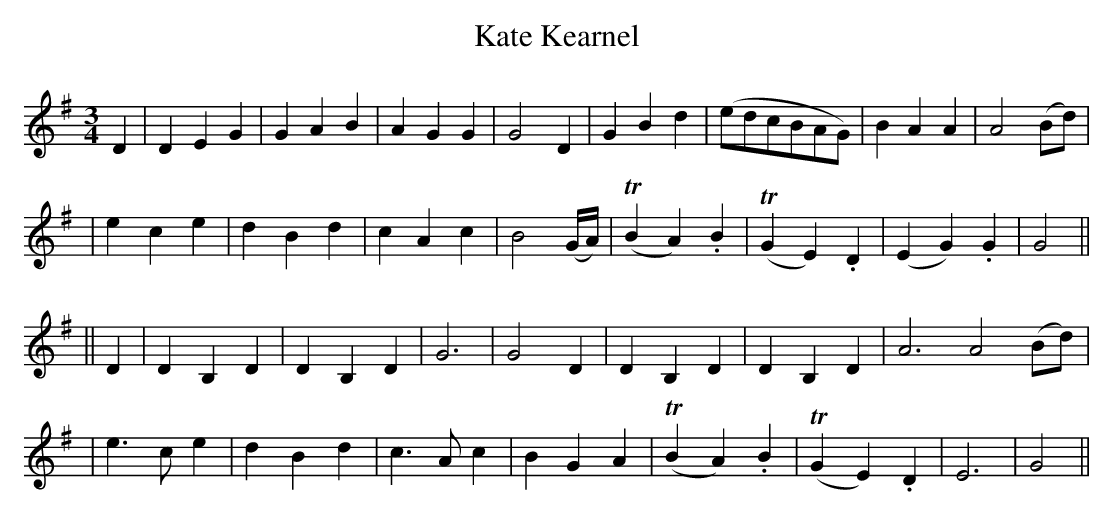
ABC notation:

X:1
T:Kate Kearnel
M:3/4
L:1/8
K:G
D2 \
| D2 E2 G2 | G2 A2 B2 | A2 G2 G2 | G4 D2 \
| G2 B2 d2 | (edcBAG) | B2 A2 A2 | A4 (Bd) |
| e2 c2 e2 | d2 B2 d2 | c2 A2 c2 | B4 (G/A/) \
| (TB2 A2) .B2 | (TG2 E2) .D2 | (E2 G2) .G2 | G4 ||
|| D2 \
| D2 B,2 D2 | D2 B,2 D2 | G6 | G4 D2 \
| D2 B,2 D2 | D2 B,2 D2 | A6 A4 (Bd) |
| e3 c e2 | d2 B2 d2 | c3 A c2 | B2 G2 A2 \
| (TB2 A2) .B2 | (TG2 E2) .D2 | E6 | G4 ||
